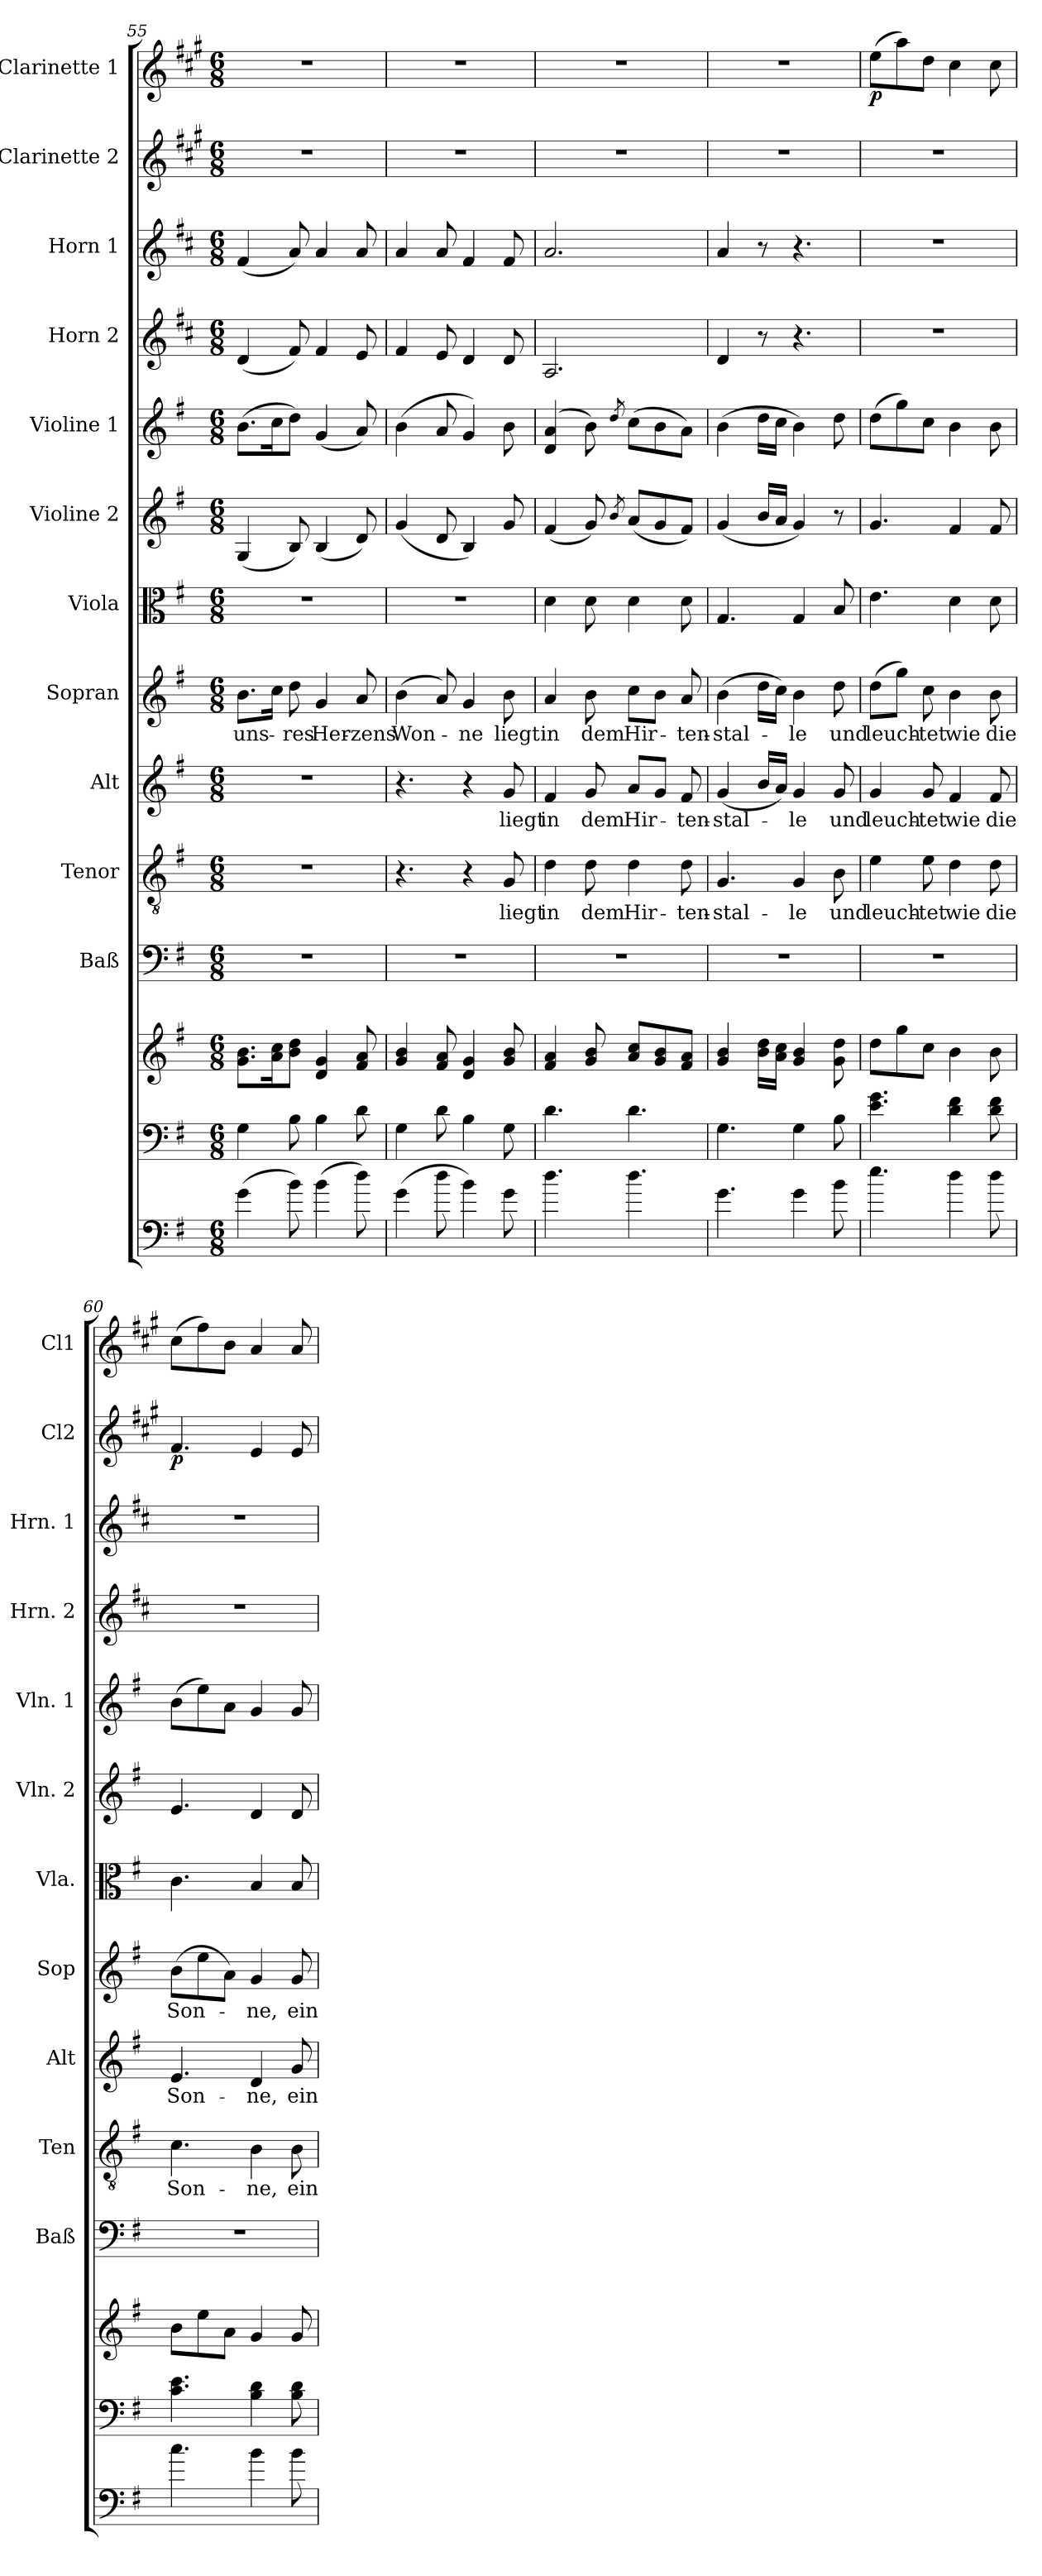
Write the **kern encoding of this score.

**kern	**kern	**kern	**kern	**kern	**text	**kern	**text	**kern	**text	**kern	**kern	**kern	**kern	**kern	**kern	**dynam	**kern	**dynam
*part13	*part12	*part12	*part11	*part10	*part10	*part9	*part9	*part8	*part8	*part7	*part6	*part5	*part4	*part3	*part2	*part2	*part1	*part1
*staff14	*staff13	*staff12	*staff11	*staff10	*staff10	*staff9	*staff9	*staff8	*staff8	*staff7	*staff6	*staff5	*staff4	*staff3	*staff2	*staff2	*staff1	*staff1
*	*	*	*I"Baß	*I"Tenor	*	*I"Alt	*	*I"Sopran	*	*I"Viola	*I"Violine 2	*I"Violine 1	*I"Horn 2	*I"Horn 1	*I"Clarinette 2	*	*I"Clarinette 1	*
*	*	*	*I'Baß	*I'Ten	*	*I'Alt	*	*I'Sop	*	*I'Vla.	*I'Vln. 2	*I'Vln. 1	*I'Hrn. 2	*I'Hrn. 1	*I'Cl2	*	*I'Cl1	*
!!LO:PB:g=z
*clefF4	*clefF4	*clefG2	*clefF4	*clefGv2	*	*clefG2	*	*clefG2	*	*clefC3	*clefG2	*clefG2	*clefG2	*clefG2	*clefG2	*	*clefG2	*
*ITrd7c12	*	*	*	*	*	*	*	*	*	*	*	*	*ITrd4c7	*ITrd4c7	*ITrd1c2	*	*ITrd1c2	*
*k[f#]	*k[f#]	*k[f#]	*k[f#]	*k[f#]	*	*k[f#]	*	*k[f#]	*	*k[f#]	*k[f#]	*k[f#]	*k[f#]	*k[f#]	*k[f#]	*	*k[f#]	*
*G:	*G:	*G:	*G:	*G:	*	*G:	*	*G:	*	*G:	*G:	*G:	*G:	*G:	*G:	*	*G:	*
*M6/8	*M6/8	*M6/8	*M6/8	*M6/8	*	*M6/8	*	*M6/8	*	*M6/8	*M6/8	*M6/8	*M6/8	*M6/8	*M6/8	*	*M6/8	*
=55	=55	=55	=55	=55	=55	=55	=55	=55	=55	=55	=55	=55	=55	=55	=55	=55	=55	=55
!	!	!	!	!	!	!	!	!	!LO:LY:b	!	!	!	!	!	!	!	!	!
(>4G\	4G\	8.g\ 8.b\L	2.r	2.r	.	2.r	.	8.b\L	uns-	2.r	(<4G/	(>8.b\L	(<4G/	(<4B/	2.r	.	2.r	.
.	.	16a\ 16cc\k	.	.	.	.	.	16cc\Jk	.	.	.	16cc\k	.	.	.	.	.	.
!	!	!	!	!	!	!	!	!	!LO:LY:b	!	!	!	!	!	!	!	!	!
8B\)	8B\	8b\ 8dd\J	.	.	.	.	.	8dd\	-res	.	8B/)	8dd\J)	8B/)	8d/)	.	.	.	.
!	!	!	!	!	!	!	!	!	!LO:LY:b	!	!	!	!	!	!	!	!	!
(>4B\	4B\	4d/ 4g/	.	.	.	.	.	4g/	Her-	.	(<4B/	(<4g/	4B/	4d/	.	.	.	.
!	!	!	!	!	!	!	!	!	!LO:LY:b	!	!	!	!	!	!	!	!	!
8d\)	8d\	8f#/ 8a/	.	.	.	.	.	8a/	-zens	.	8d/)	8a/)	8A/	8d/	.	.	.	.
=56	=56	=56	=56	=56	=56	=56	=56	=56	=56	=56	=56	=56	=56	=56	=56	=56	=56	=56
!	!	!	!	!	!	!	!	!	!LO:LY:b	!	!	!	!	!	!	!	!	!
(>4G\	4G\	4g/ 4b/	2.r	4.r	.	4.r	.	(>4b\	Won-	2.r	(<4g/	(<4b\	4B/	4d/	2.r	.	2.r	.
8d\	8d\	8f#/ 8a/	.	.	.	.	.	8a/)	.	.	8d/	8a/	8A/	8d/	.	.	.	.
!	!	!	!	!	!	!	!	!	!LO:LY:b	!	!	!	!	!	!	!	!	!
4B\)	4B\	4d/ 4g/	.	4r	.	4r	.	4g/	-ne	.	4B/)	4g/)	4G/	4B/	.	.	.	.
!	!	!	!	!	!LO:LY:b	!	!LO:LY:b	!	!LO:LY:b	!	!	!	!	!	!	!	!	!
8G\	8G\	8g/ 8b/	.	8G/	liegt	8g/	liegt	8b\	liegt	.	8g/	8b\	8G/	8B/	.	.	.	.
=57	=57	=57	=57	=57	=57	=57	=57	=57	=57	=57	=57	=57	=57	=57	=57	=57	=57	=57
!	!	!	!	!	!LO:LY:b	!	!LO:LY:b	!	!LO:LY:b	!	!	!	!	!	!	!	!	!
4.d\	4.d\	4f#/ 4a/	2.r	4d\	in	4f#/	in	4a/	in	4d\	(<4f#/	(4d/ 4a/	2.D/	2.d/	2.r	.	2.r	.
!	!	!	!	!	!LO:LY:b	!	!LO:LY:b	!	!LO:LY:b	!	!	!	!	!	!	!	!	!
.	.	8g/ 8b/	.	8d\	dem	8g/	dem	8b\	dem	8d\	8g/)	8b\)	.	.	.	.	.	.
.	.	.	.	.	.	.	.	.	.	.	8qb/	8qdd/	.	.	.	.	.	.
!	!	!	!	!	!LO:LY:b	!	!LO:LY:b	!	!LO:LY:b	!	!	!	!	!	!	!	!	!
4.d\	4.d\	8a/ 8cc/L	.	4d\	Hir-	8a/L	Hir-	8cc\L	Hir-	4d\	(<8a/L	(>8cc\L	.	.	.	.	.	.
.	.	8g/ 8b/	.	.	.	8g/J	.	8b\J	.	.	8g/	8b\	.	.	.	.	.	.
!	!	!	!	!	!LO:LY:b	!	!LO:LY:b	!	!LO:LY:b	!	!	!	!	!	!	!	!	!
.	.	8f#/ 8a/J	.	8d\	-ten-	8f#/	-ten-	8a/	-ten-	8d\	8f#/J)	8a\J)	.	.	.	.	.	.
=58	=58	=58	=58	=58	=58	=58	=58	=58	=58	=58	=58	=58	=58	=58	=58	=58	=58	=58
!	!	!	!	!	!LO:LY:b	!	!LO:LY:b	!	!LO:LY:b	!	!	!	!	!	!	!	!	!
4.G\	4.G\	4g/ 4b/	2.r	4.G/	-stal-	(<4g/	-stal-	(>4b\	-stal-	4.G/	(<4g/	(>4b\	4G/	4d/	2.r	.	2.r	.
.	.	16b\ 16dd\LL	.	.	.	16b/LL	.	16dd\LL	.	.	16b/LL	16dd\LL	8r	8r	.	.	.	.
.	.	16a\ 16cc\JJ	.	.	.	16a/JJ)	.	16cc\JJ)	.	.	16a/JJ	16cc\JJ	.	.	.	.	.	.
!	!	!	!	!	!LO:LY:b	!	!LO:LY:b	!	!LO:LY:b	!	!	!	!	!	!	!	!	!
4G\	4G\	4g/ 4b/	.	4G/	-le	4g/	-le	4b\	-le	4G/	4g/)	4b\)	4.r	4.r	.	.	.	.
!	!	!	!	!	!LO:LY:b	!	!LO:LY:b	!	!LO:LY:b	!	!	!	!	!	!	!	!	!
8B\	8B\	8g\ 8dd\	.	8B\	und	8g/	und	8dd\	und	8B/	8r	8dd\	.	.	.	.	.	.
=59	=59	=59	=59	=59	=59	=59	=59	=59	=59	=59	=59	=59	=59	=59	=59	=59	=59	=59
!	!	!	!	!	!LO:LY:b	!	!LO:LY:b	!	!LO:LY:b	!	!	!	!	!	!	!	!	!LO:DY:b
4.e\	4.e\ 4.g\	8dd\L	2.r	4e\	leuch-	4g/	leuch-	(>8dd\L	leuch-	4.e\	4.g/	(>8dd\L	2.r	2.r	2.r	.	(>8dd\L	p
.	.	8gg\	.	.	.	.	.	8gg\J)	.	.	.	8gg\)	.	.	.	.	8gg\)	.
!	!	!	!	!	!LO:LY:b	!	!LO:LY:b	!	!LO:LY:b	!	!	!	!	!	!	!	!	!
.	.	8cc\J	.	8e\	-tet	8g/	-tet	8cc\	-tet	.	.	8cc\J	.	.	.	.	8cc\J	.
!	!	!	!	!	!LO:LY:b	!	!LO:LY:b	!	!LO:LY:b	!	!	!	!	!	!	!	!	!
4d\	4d\ 4f#\	4b\	.	4d\	wie	4f#/	wie	4b\	wie	4d\	4f#/	4b\	.	.	.	.	4b\	.
!	!	!	!	!	!LO:LY:b	!	!LO:LY:b	!	!LO:LY:b	!	!	!	!	!	!	!	!	!
8d\	8d\ 8f#\	8b\	.	8d\	die	8f#/	die	8b\	die	8d\	8f#/	8b\	.	.	.	.	8b\	.
!!LO:PB:g=z
=60	=60	=60	=60	=60	=60	=60	=60	=60	=60	=60	=60	=60	=60	=60	=60	=60	=60	=60
!	!	!	!	!	!LO:LY:b	!	!LO:LY:b	!	!LO:LY:b	!	!	!	!	!	!	!LO:DY:b	!	!
4.c\	4.c\ 4.e\	8b\L	2.r	4.c\	Son-	4.e/	Son-	(>8b\L	Son-	4.c\	4.e/	(>8b\L	2.r	2.r	4.e/	p	(>8b\L	.
.	.	8ee\	.	.	.	.	.	8ee\	.	.	.	8ee\)	.	.	.	.	8ee\)	.
.	.	8a\J	.	.	.	.	.	8a\J)	.	.	.	8a\J	.	.	.	.	8a\J	.
!	!	!	!	!	!LO:LY:b	!	!LO:LY:b	!	!LO:LY:b	!	!	!	!	!	!	!	!	!
4B\	4B\ 4d\	4g/	.	4B\	-ne,	4d/	-ne,	4g/	-ne,	4B/	4d/	4g/	.	.	4d/	.	4g/	.
!	!	!	!	!	!LO:LY:b	!	!LO:LY:b	!	!LO:LY:b	!	!	!	!	!	!	!	!	!
8B\	8B\ 8d\	8g/	.	8B\	ein	8g/	ein	8g/	ein	8B/	8d/	8g/	.	.	8d/	.	8g/	.
=	=	=	=	=	=	=	=	=	=	=	=	=	=	=	=	=	=	=
*-	*-	*-	*-	*-	*-	*-	*-	*-	*-	*-	*-	*-	*-	*-	*-	*-	*-	*-
